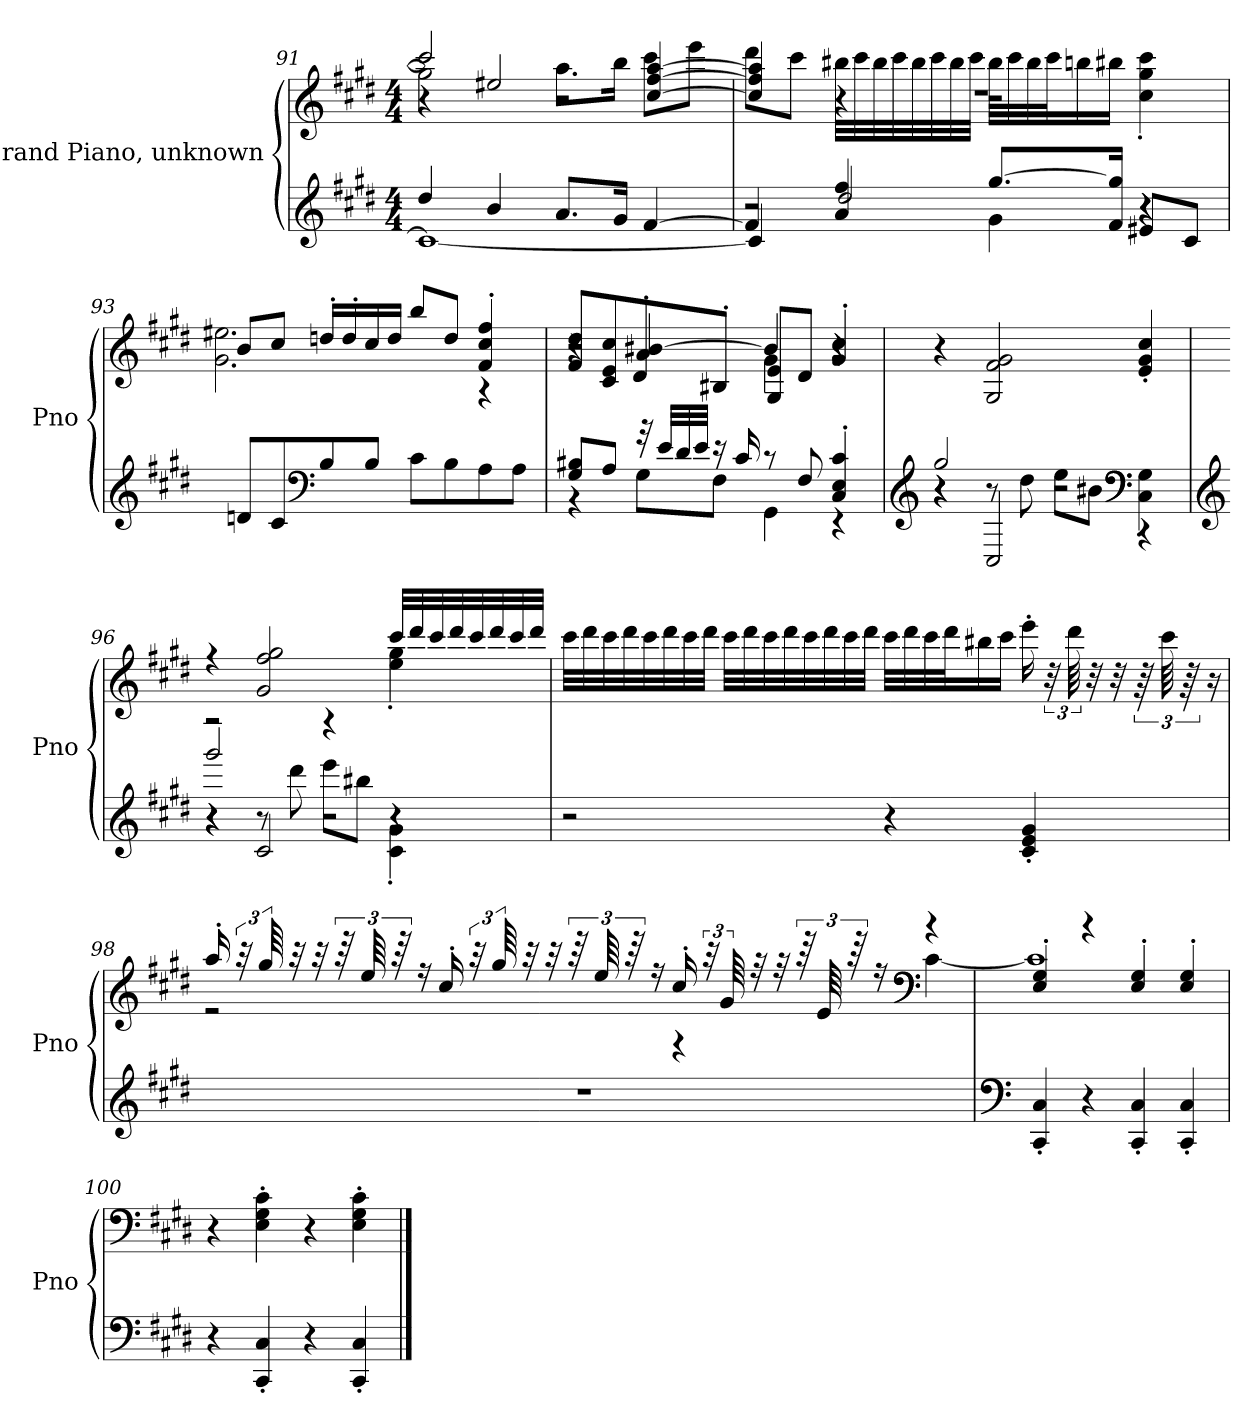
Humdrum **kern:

**kern	**kern
*part1	*part1
*staff2	*staff1
*I"Grand Piano, unknown	*
*I'Pno	*
!!LO:LB:g=z
*clefG2	*clefG2
*k[f#c#g#d#]	*k[f#c#g#d#]
*M4/4	*M4/4
=91	=91
*^	*^
*	*	*	*^
4dd#/	1c#_	2ccc#/]	2gg#\]	4r
4b/	.	.	.	2ee#X/
8.a/L	.	2r	8.aa\L	.
16g#/Jk	.	.	16bb\Jk	.
[4f#/	.	.	8ccc#\L	[4cc#/ [4ff#/ [4aa/
.	.	.	8eee\J	.
=92	=92	=92	=92	=92
*	*^	*	*	*
4f#/]	2r	4c#/]	1r	8ddd#\L	4cc#/] 4ff#/] 4aa/]
.	.	.	.	8ccc#\J	.
4a/ 4ff#/	.	2dd#/	.	32bb#X\LLL	4r
.	.	.	.	32ccc#\	.
.	.	.	.	32bb#\	.
.	.	.	.	32ccc#\	.
.	.	.	.	32bb#\	.
.	.	.	.	32ccc#\	.
.	.	.	.	32bb#\	.
.	.	.	.	32ccc#\JJJ	.
[8.gg#/L	4g#\	.	.	32bb#\LLL	2r
.	.	.	.	32ccc#\	.
.	.	.	.	32bb#\	.
.	.	.	.	32ccc#\J	.
.	.	.	.	16bbn\	.
16f#/ 16gg#/]Jk	.	.	.	16bb#X\JJ	.
8e#X/L	4r	4r	.	4cc#\' 4gg#\' 4ccc#\'	.
8c#/J	.	.	.	.	.
*v	*v	*v	*	*	*
*	*	*v	*v
!!LO:LB:g=z
=93	=93	=93
8dn/L	8b/L	2.g#\ 2.ee#X\
8c#/	8cc#/J	.
*clefF4	*	*
8B/	16ddn'/LL	.
.	16dd'/	.
8B/J	16cc#/	.
.	16dd/JJ	.
8c#\L	8bb/L	.
8B\	8dd/J	.
8A\	4f#/' 4cc#/' 4ff#/'	4r
8A\J	.	.
=94	=94	=94
*^	*	*^
8G#/ 8B#X/L	4r	4r	2r	8f#/ 8dd#/L
8A/J	.	.	.	8c#/ 8e/ 8cc#/
32r	8G#\L	4a/ [4b#X/	.	8d#'/
32e/LLL	.	.	.	.
32d#/	.	.	.	.
32e/JJJ	.	.	.	.
16r	8F#\J	.	.	8B#X'/J
16c#/	.	.	.	.
8r	4GG#\	4b#/]	4g#\	8G#/ 8e/L
8F#/	.	.	.	8d#/J
4C#/' 4E/' 4c#/'	4r	4r	4r	4g#/' 4cc#/'
*v	*v	*	*	*
*	*v	*v	*v
=95	=95
*clefG2	*
*^	*
*	*^	*
2gg#/	4r	4r	4r
.	8r	2C#/	2G#/ 2f#/ 2g#/
.	8dd#\	.	.
2r	8ee\L	.	.
.	8b#X\J	.	.
*clefF4	*	*	*
.	4C#\' 4G#\'	4r	4e/' 4g#/' 4cc#/'
!!LO:PB:g=z
=96	=96	=96	=96
*clefG2	*	*	*
*	*	*	*^
2ggg#/	4r	4r	4r	2r
.	8r	2c#/	2g#/ 2ff#/ 2gg#/	.
.	8ddd#\	.	.	.
2r	8eee\L	.	.	4r
.	8bb#X\J	.	.	.
.	4c#\' 4g#\'	4r	32ccc#/LLL	4ee\' 4gg#\'
.	.	.	32ddd#/	.
.	.	.	32ccc#/	.
.	.	.	32ddd#/	.
.	.	.	32ccc#/	.
.	.	.	32ddd#/	.
.	.	.	32ccc#/	.
.	.	.	32ddd#/JJJ	.
*v	*v	*v	*	*
*	*v	*v
!!LO:LB:g=z
=97	=97
2r	32ccc#\LLL
.	32ddd#\
.	32ccc#\
.	32ddd#\
.	32ccc#\
.	32ddd#\
.	32ccc#\
.	32ddd#\JJJ
.	32ccc#\LLL
.	32ddd#\
.	32ccc#\
.	32ddd#\
.	32ccc#\
.	32ddd#\
.	32ccc#\
.	32ddd#\JJJ
4r	32ccc#\LLL
.	32ddd#\
.	32ccc#\
.	32ddd#\J
.	16bb#X\
.	16ccc#\JJ
4c#/' 4e/' 4g#/'	16eee'\
.	48r
.	96ddd#\
.	32r
.	32r
.	96r
.	96ccc#\
.	96r
.	16r
!!LO:LB:g=z
=98	=98
*	*^
1r	16aa'/	2r
.	48r	.
.	96gg#/	.
.	32r	.
.	32r	.
.	96r	.
.	96ee/	.
.	96r	.
.	16r	.
.	16cc#'/	.
.	48r	.
.	96gg#/	.
.	32r	.
.	32r	.
.	96r	.
.	96ee/	.
.	96r	.
.	16r	.
.	16cc#'/	4r
.	48r	.
.	96g#/	.
.	32r	.
.	32r	.
.	96r	.
.	96e/	.
.	96r	.
.	16r	.
*	*clefF4	*
.	4r	[4c#\
=99	=99	=99
*clefF4	*	*
4CC#/' 4C#/'	4E/' 4G#/'	1c#]
4r	4r	.
4CC#/' 4C#/'	4E/' 4G#/'	.
4CC#/' 4C#/'	4E/' 4G#/'	.
*	*v	*v
!!LO:LB:g=z
=100	=100
4r	4r
4CC#/' 4C#/'	4E\' 4G#\' 4c#\'
4r	4r
4CC#/' 4C#/'	4E\' 4G#\' 4c#\'
==	==
*-	*-
